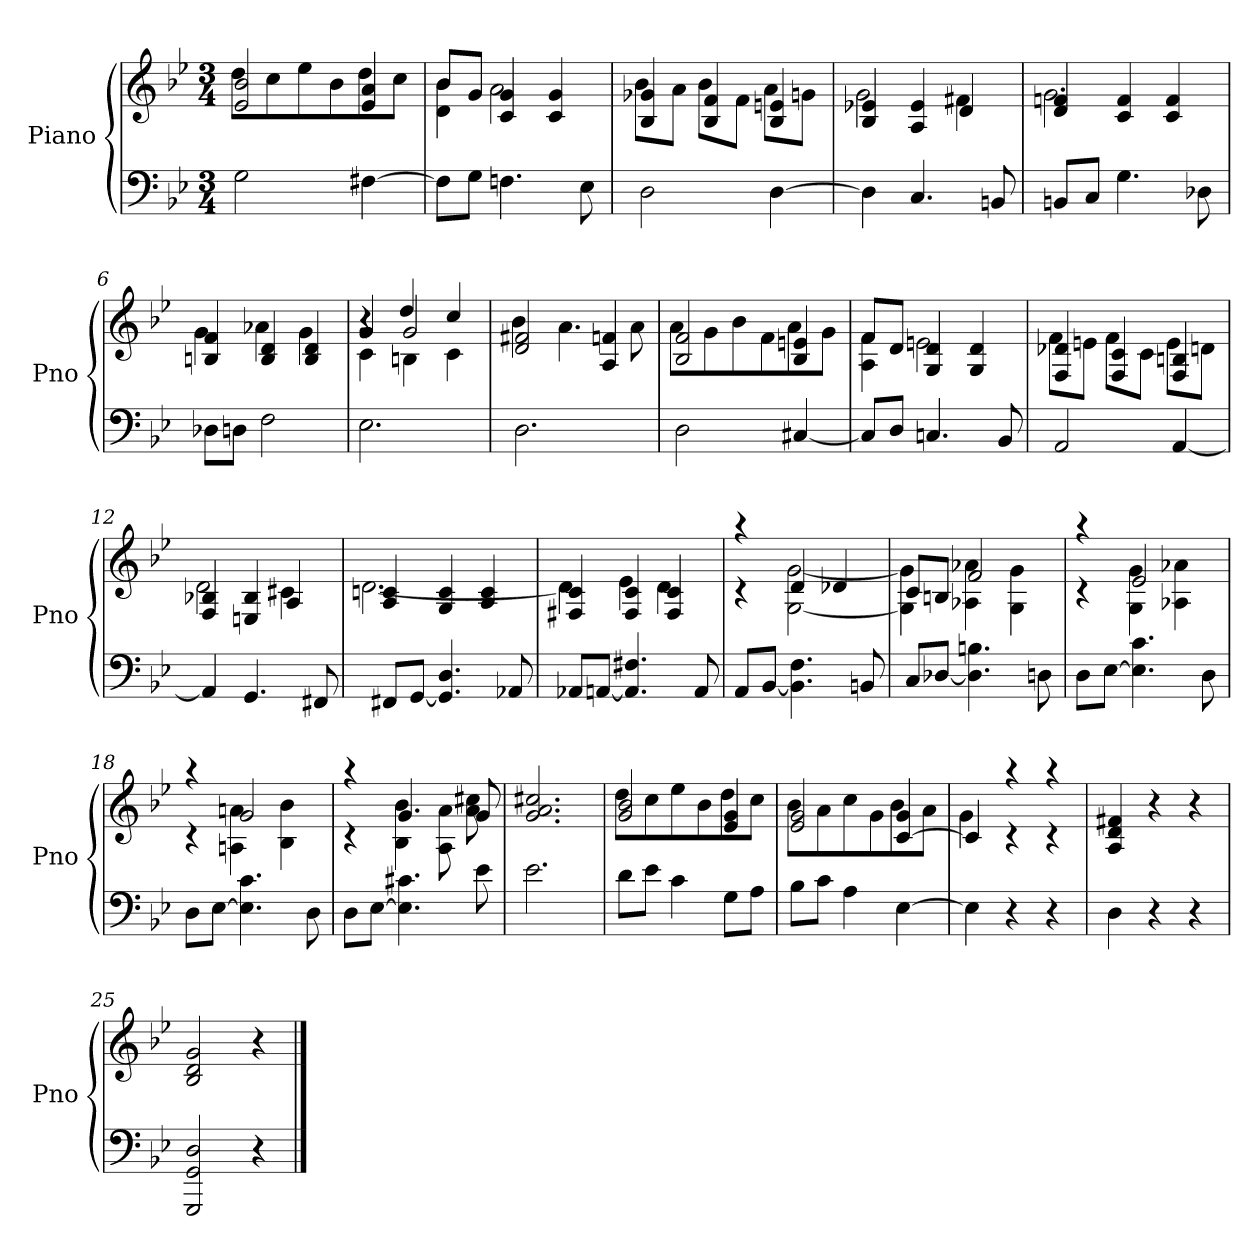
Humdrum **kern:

**kern	**kern
*part1	*part1
*staff2	*staff1
*I"Piano	*
*I'Pno	*
*clefF4	*clefG2
*k[b-e-]	*k[b-e-]
*g:	*g:
*M3/4	*M3/4
=1	=1
*	*^
2G	2e- 2b-	8ddL
.	.	8cc
.	.	8ee-
.	.	8b-
[4F#X	4e- 4a	8dd
.	.	8ccJ
=2	=2	=2
8F#L]	8b-L	4d 4b-
8GJ	8gJ	.
4.Fn	4c 4g	2a
.	4c 4g	.
8E-	.	.
=3	=3	=3
2D	4B- 4g-X	8b-L
.	.	8aJ
.	4B- 4f	8b-L
.	.	8fJ
[4D	4B- 4en	8aL
.	.	8gnJ
=4	=4	=4
4D]	4B- 4e-X	2g
4.C	4A 4e-	.
.	4d	4f#X
8BBn	.	.
=5	=5	=5
8BBnL	4d 4fn	2.g
8CJ	.	.
4.G	4c 4f	.
.	4c 4f	.
8D-X	.	.
=6	=6	=6
8D-XL	4Bn 4f	4g
8DnJ	.	.
2F	4B 4d	4a-X
.	4B 4d	4g
=7	=7	=7
*	*	*^
2.E-	4r	4c	4g
.	2g	4Bn	4dd
.	.	4c	4cc
*	*	*v	*v
=8	=8	=8
2.D	2d 2f#X	4b-
.	.	4.a
.	4A 4fn	.
.	.	8a
=9	=9	=9
2D	2B- 2f	8aL
.	.	8g
.	.	8b-
.	.	8f
[4C#X	4B- 4en	8a
.	.	8gJ
=10	=10	=10
8C#L]	8fL	4A 4f
8DJ	8dJ	.
4.Cn	4G 4d	2en
.	4G 4d	.
8BB-	.	.
=11	=11	=11
2AA	4F 4d-X	8fL
.	.	8enJ
.	4F 4c	8fL
.	.	8cJ
[4AA	4F 4Bn	8eL
.	.	8dnJ
=12	=12	=12
4AA]	4F 4B-X	2d
4.GG	4En 4B-	.
.	4A	4c#X
8FF#X	.	.
=13	=13	=13
8FF#XL	4A 4cn	[2.d
[8GGJ	.	.
4.GG] 4.D	4G 4c	.
.	4A 4c	.
8AA-X	.	.
=14	=14	=14
8AA-XL	4F#X 4c	4d]
[8AAnJ	.	.
4.AA] 4.F#X	4F# 4c	4e-
.	4F# 4c	4d
8AA	.	.
=15	=15	=15
8AAL	4rc	4raa
[8BB-J	.	.
4.BB-] 4.F	4d	[2G [2g
.	4d-X	.
8BBn	.	.
=16	=16	=16
8CL	8cL	4G] 4g]
[8D-XJ	8BnJ	.
4.D-] 4.Bn	2f	4A-X 4a-X
.	.	4G 4g
8Dn	.	.
=17	=17	=17
8DL	4rc	4raa
[8E-J	.	.
4.E-] 4.c	2e-	4G 4g
.	.	4A-X 4a-X
8D	.	.
=18	=18	=18
8DL	4rc	4raa
[8E-J	.	.
4.E-] 4.c	2g	4An 4an
.	.	4B- 4b-
8D	.	.
=19	=19	=19
8DL	4rc	4raa
[8E-J	.	.
4.E-] 4.c#X	4.g	4B- 4b-
.	.	8A 8a
8e-	8g	8a 8cc#X
*	*v	*v
=20	=20
2.e-	2.g 2.a 2.cc#X
=21	=21
*	*^
8dL	2g 2b-	8ddL
8e-J	.	8cc
4c	.	8ee-
.	.	8b-
8GL	4e- 4g	8dd
8AJ	.	8ccJ
=22	=22	=22
8B-L	2e- 2g	8b-L
8cJ	.	8a
4A	.	8cc
.	.	8g
[4E-	[4c 4g	8b-
.	.	8aJ
=23	=23	=23
4E-]	4c]	4g
4r	4rc	4raa
4r	4rc	4raa
*	*v	*v
=24	=24
4D	4A 4d 4f#X
4r	4r
4r	4r
=25	=25
2GGG 2GG 2D	2B- 2d 2g
4r	4r
==	==
*-	*-
